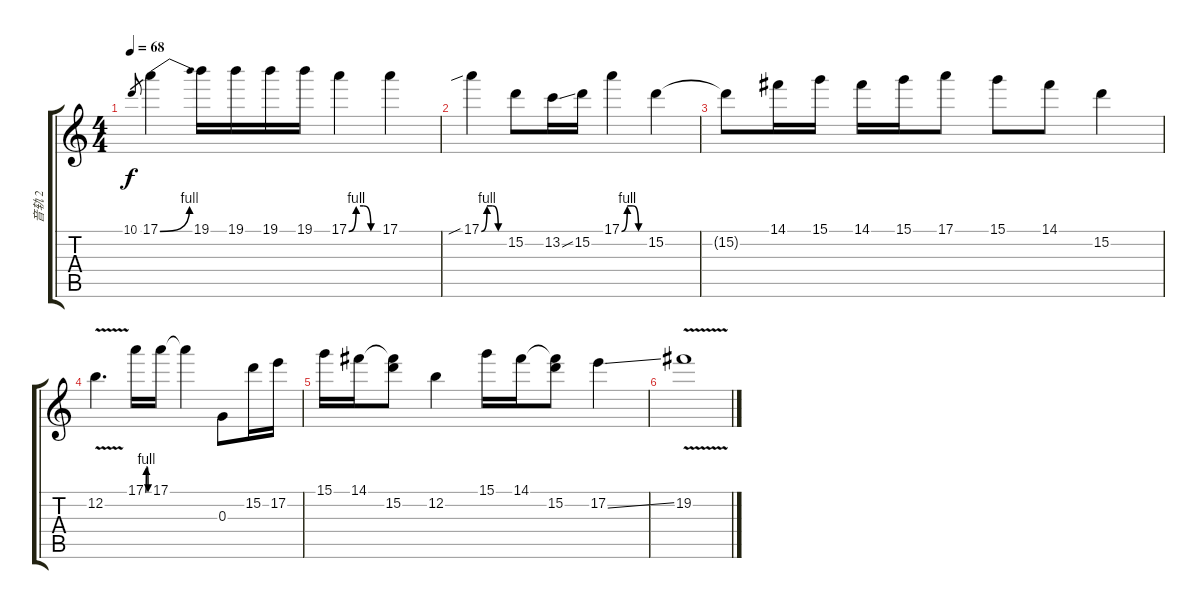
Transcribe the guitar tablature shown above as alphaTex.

\track ("音轨 2" "音轨 2") {instrument distortionguitar}
\staff {score tabs}
\tuning (E4 B3 G3 D3 A2 E2) {hide}
\ts (4 4)
\tempo 68
\clef g2
\ks c
10.1.8{gr dy f} 17.1{be (bend 0 0 60 4)}.4 19.1.16 19.1.16 19.1.16 19.1.16 17.1{be (custom 0 0 15 4 30 4 45 0 60 0)}.4 17.1.4 |
17.1{be (custom 0 0 15 4 30 4 45 0 60 0) sib}.4 15.2.8 13.2{ss}.16 15.2.16 17.1{be (custom 0 0 15 4 30 4 45 0 60 0)}.4 15.2.4 |
15.2{t}.8 14.1.16 15.1.16 14.1.16 15.1.16 17.1.8 15.1.8 14.1.8 15.2.4 |
12.2{v}.4{d} 17.1{be (custom 0 0 15 4 30 4 45 0 60 0)}.16 17.1.16 17.1{t}.4 0.3.8 15.2.16 17.2.16 |
15.1.16 14.1.16 (14.1{t} 15.2).8 12.2.4 15.1.16 14.1.16 (14.1{t} 15.2).8 17.2{ss}.4 |
19.2{v}.1
